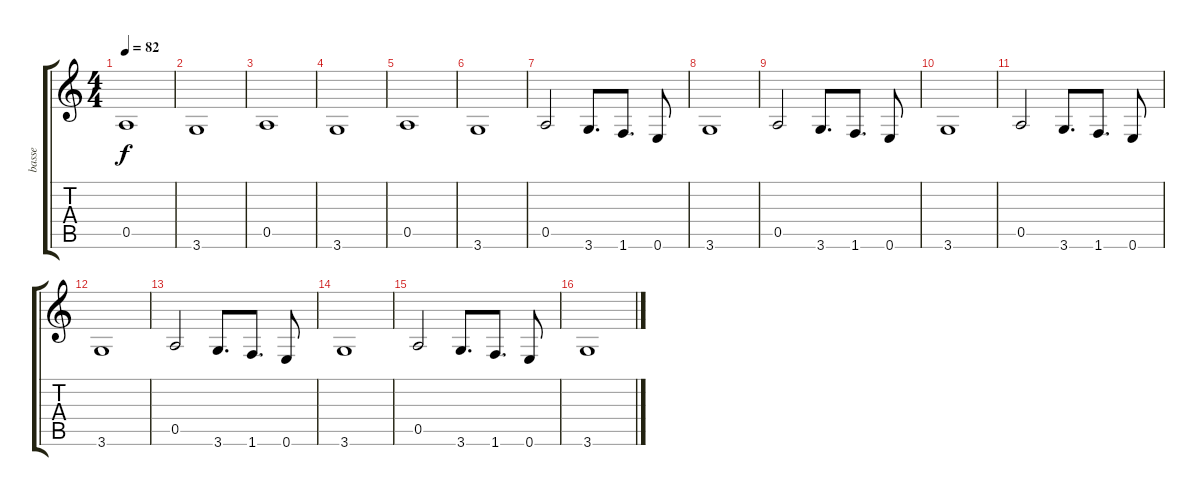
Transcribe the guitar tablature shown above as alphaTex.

\track ("basse" "basse") {instrument electricbassfinger}
\staff {score tabs}
\tuning (E4 B3 G3 D3 A2 E2) {hide}
\ts (4 4)
\tempo 82
\clef g2
\ks c
0.5.1{dy f} |
3.6.1 |
0.5.1 |
3.6.1 |
0.5.1 |
3.6.1 |
0.5.2 3.6.8{d} 1.6.8{d} 0.6.8 |
3.6.1 |
0.5.2 3.6.8{d} 1.6.8{d} 0.6.8 |
3.6.1 |
0.5.2 3.6.8{d} 1.6.8{d} 0.6.8 |
3.6.1 |
0.5.2 3.6.8{d} 1.6.8{d} 0.6.8 |
3.6.1 |
0.5.2 3.6.8{d} 1.6.8{d} 0.6.8 |
3.6.1
